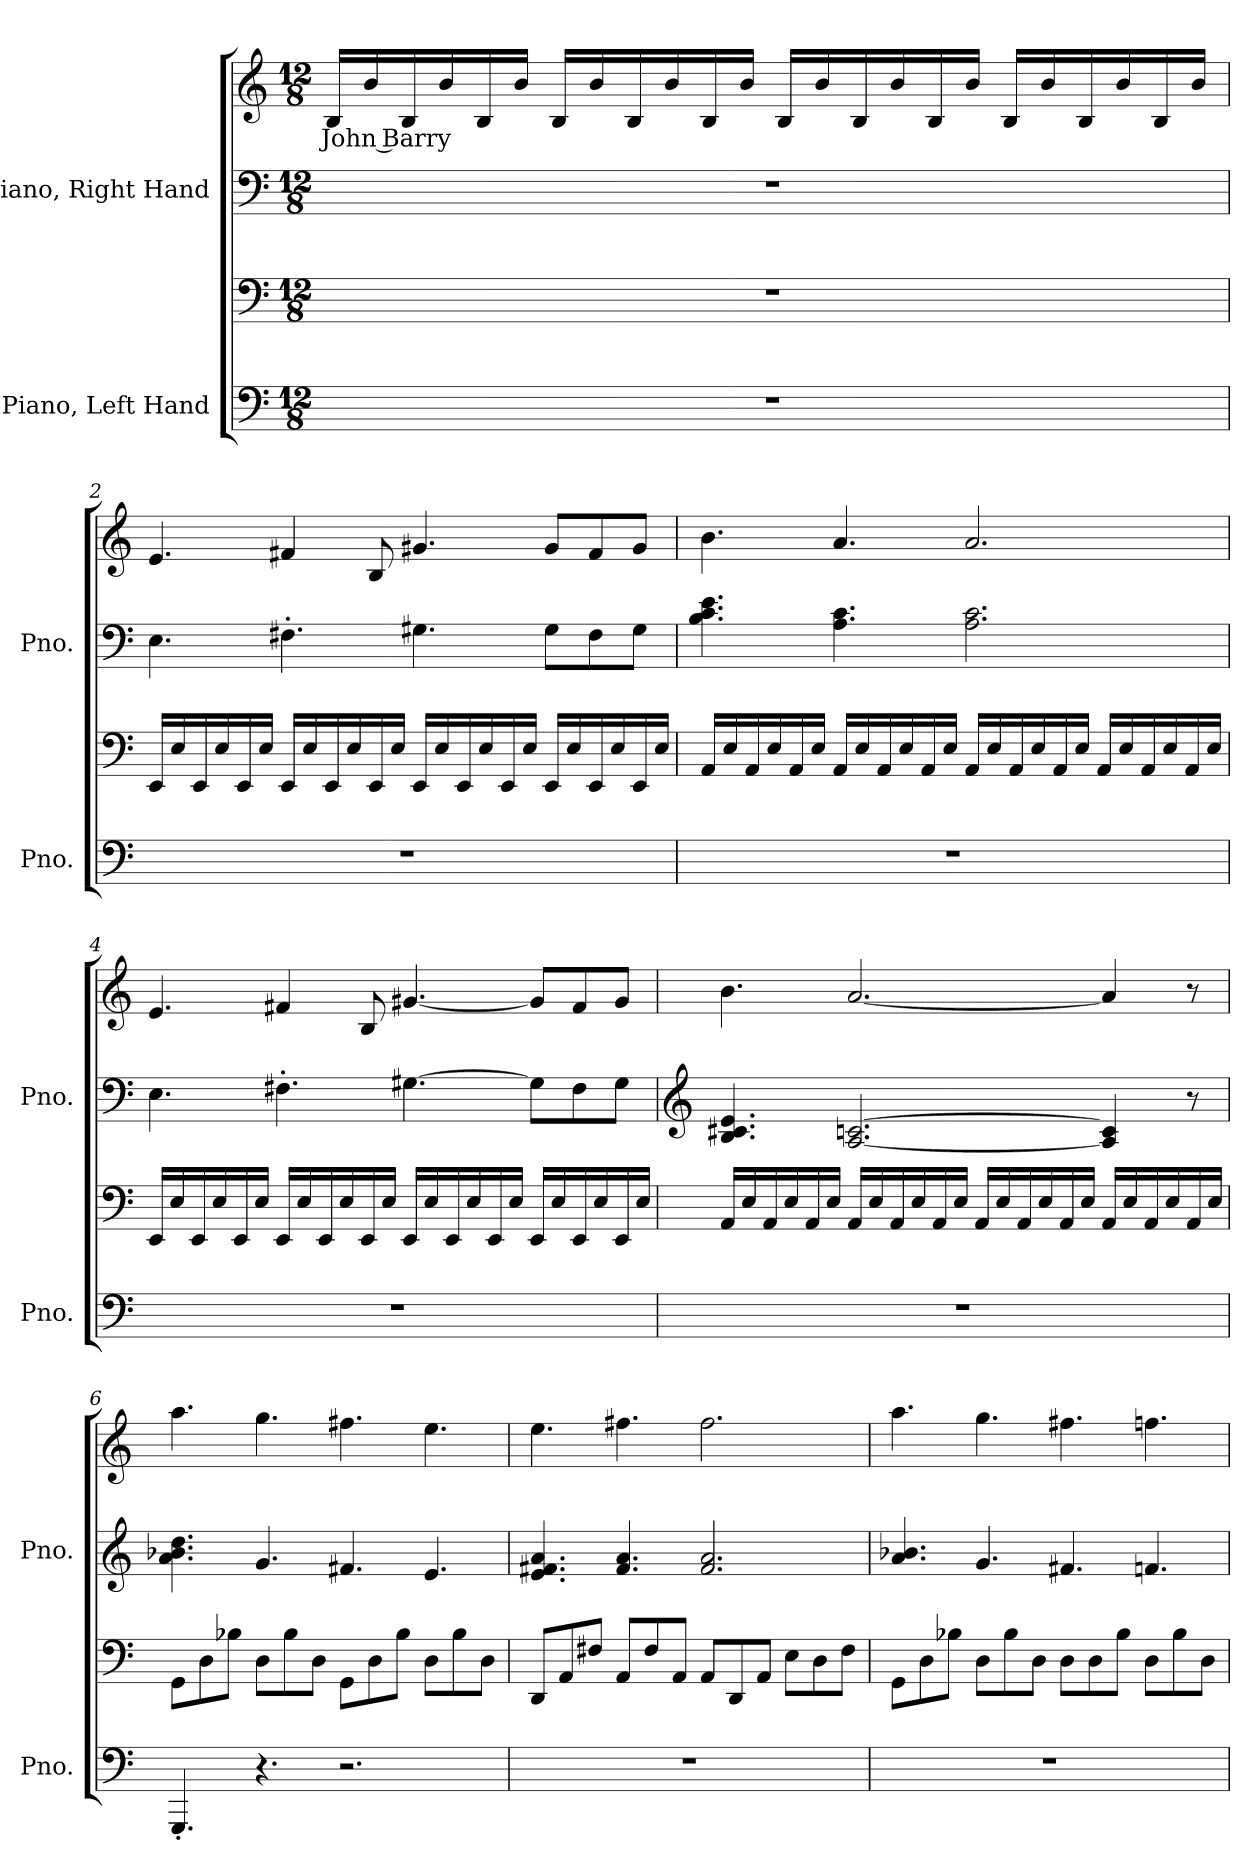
**kern	**kern	**kern	**kern	**text
*part2	*part2	*part1	*part1	*part1
*staff4	*staff3	*staff2	*staff1	*staff1
*I"Piano, Left Hand	*	*I"Piano, Right Hand	*	*
*I'Pno.	*	*I'Pno.	*	*
*clefF4	*clefF4	*clefF4	*clefG2	*
*k[]	*k[]	*k[]	*k[]	*
*M12/8	*M12/8	*M12/8	*M12/8	*
*MM100	*MM100	*MM100	*MM100	*
=1	=1	=1	=1	=1
!	!	!	!	!LO:LY:b
1.r	1.r	1.r	16B/LL	John Barry
.	.	.	16b/	.
.	.	.	16B/	.
.	.	.	16b/	.
.	.	.	16B/	.
.	.	.	16b/JJ	.
.	.	.	16B/LL	.
.	.	.	16b/	.
.	.	.	16B/	.
.	.	.	16b/	.
.	.	.	16B/	.
.	.	.	16b/JJ	.
.	.	.	16B/LL	.
.	.	.	16b/	.
.	.	.	16B/	.
.	.	.	16b/	.
.	.	.	16B/	.
.	.	.	16b/JJ	.
.	.	.	16B/LL	.
.	.	.	16b/	.
.	.	.	16B/	.
.	.	.	16b/	.
.	.	.	16B/	.
.	.	.	16b/JJ	.
!!LO:LB:g=z
=2	=2	=2	=2	=2
1.r	16EE/LL	4.E\	4.e/	.
.	16E/	.	.	.
.	16EE/	.	.	.
.	16E/	.	.	.
.	16EE/	.	.	.
.	16E/JJ	.	.	.
.	16EE/LL	4.F#X'\	4f#X/	.
.	16E/	.	.	.
.	16EE/	.	.	.
.	16E/	.	.	.
.	16EE/	.	8B/	.
.	16E/JJ	.	.	.
.	16EE/LL	4.G#X\	4.g#X/	.
.	16E/	.	.	.
.	16EE/	.	.	.
.	16E/	.	.	.
.	16EE/	.	.	.
.	16E/JJ	.	.	.
.	16EE/LL	8G#\L	8g#/L	.
.	16E/	.	.	.
.	16EE/	8F#\	8f#/	.
.	16E/	.	.	.
.	16EE/	8G#\J	8g#/J	.
.	16E/JJ	.	.	.
!!LO:LB:g=z
=3	=3	=3	=3	=3
1.r	16AA/LL	4.B\ 4.c\ 4.e\	4.b\	.
.	16E/	.	.	.
.	16AA/	.	.	.
.	16E/	.	.	.
.	16AA/	.	.	.
.	16E/JJ	.	.	.
.	16AA/LL	4.A\ 4.c\	4.a/	.
.	16E/	.	.	.
.	16AA/	.	.	.
.	16E/	.	.	.
.	16AA/	.	.	.
.	16E/JJ	.	.	.
.	16AA/LL	2.A\ 2.c\	2.a/	.
.	16E/	.	.	.
.	16AA/	.	.	.
.	16E/	.	.	.
.	16AA/	.	.	.
.	16E/JJ	.	.	.
.	16AA/LL	.	.	.
.	16E/	.	.	.
.	16AA/	.	.	.
.	16E/	.	.	.
.	16AA/	.	.	.
.	16E/JJ	.	.	.
!!LO:PB:g=z
=4	=4	=4	=4	=4
1.r	16EE/LL	4.E\	4.e/	.
.	16E/	.	.	.
.	16EE/	.	.	.
.	16E/	.	.	.
.	16EE/	.	.	.
.	16E/JJ	.	.	.
.	16EE/LL	4.F#X'\	4f#X/	.
.	16E/	.	.	.
.	16EE/	.	.	.
.	16E/	.	.	.
.	16EE/	.	8B/	.
.	16E/JJ	.	.	.
.	16EE/LL	[4.G#X\	[4.g#X/	.
.	16E/	.	.	.
.	16EE/	.	.	.
.	16E/	.	.	.
.	16EE/	.	.	.
.	16E/JJ	.	.	.
.	16EE/LL	8G#\L]	8g#/L]	.
.	16E/	.	.	.
.	16EE/	8F#\	8f#/	.
.	16E/	.	.	.
.	16EE/	8G#\J	8g#/J	.
.	16E/JJ	.	.	.
!!LO:LB:g=z
=5	=5	=5	=5	=5
*	*	*clefG2	*	*
1.r	16AA/LL	4.B/ 4.c#X/ 4.e/	4.b\	.
.	16E/	.	.	.
.	16AA/	.	.	.
.	16E/	.	.	.
.	16AA/	.	.	.
.	16E/JJ	.	.	.
.	16AA/LL	[2.A/ [2.cn/	[2.a/	.
.	16E/	.	.	.
.	16AA/	.	.	.
.	16E/	.	.	.
.	16AA/	.	.	.
.	16E/JJ	.	.	.
.	16AA/LL	.	.	.
.	16E/	.	.	.
.	16AA/	.	.	.
.	16E/	.	.	.
.	16AA/	.	.	.
.	16E/JJ	.	.	.
.	16AA/LL	4A/] 4c/]	4a/]	.
.	16E/	.	.	.
.	16AA/	.	.	.
.	16E/	.	.	.
.	16AA/	8r	8r	.
.	16E/JJ	.	.	.
=6	=6	=6	=6	=6
4.GGG'/	8GG\L	4.a\ 4.b-X\ 4.dd\	4.aa\	.
.	8D\	.	.	.
.	8B-X\J	.	.	.
4.r	8D\L	4.g/	4.gg\	.
.	8B-\	.	.	.
.	8D\J	.	.	.
2.r	8GG\L	4.f#X/	4.ff#X\	.
.	8D\	.	.	.
.	8B-\J	.	.	.
.	8D\L	4.e/	4.ee\	.
.	8B-\	.	.	.
.	8D\J	.	.	.
!!LO:LB:g=z
=7	=7	=7	=7	=7
1.r	8DD/L	4.e/ 4.f#X/ 4.a/	4.ee\	.
.	8AA/	.	.	.
.	8F#X/J	.	.	.
.	8AA/L	4.f#/ 4.a/	4.ff#X\	.
.	8F#/	.	.	.
.	8AA/J	.	.	.
.	8AA/L	2.f#/ 2.a/	2.ff#\	.
.	8DD/	.	.	.
.	8AA/J	.	.	.
.	8E\L	.	.	.
.	8D\	.	.	.
.	8F#\J	.	.	.
=8	=8	=8	=8	=8
1.r	8GG\L	4.a/ 4.b-X/	4.aa\	.
.	8D\	.	.	.
.	8B-X\J	.	.	.
.	8D\L	4.g/	4.gg\	.
.	8B-\	.	.	.
.	8D\J	.	.	.
.	8D\L	4.f#X/	4.ff#X\	.
.	8D\	.	.	.
.	8B-\J	.	.	.
.	8D\L	4.fn/	4.ffn\	.
.	8B-\	.	.	.
.	8D\J	.	.	.
=	=	=	=	=
*-	*-	*-	*-	*-
